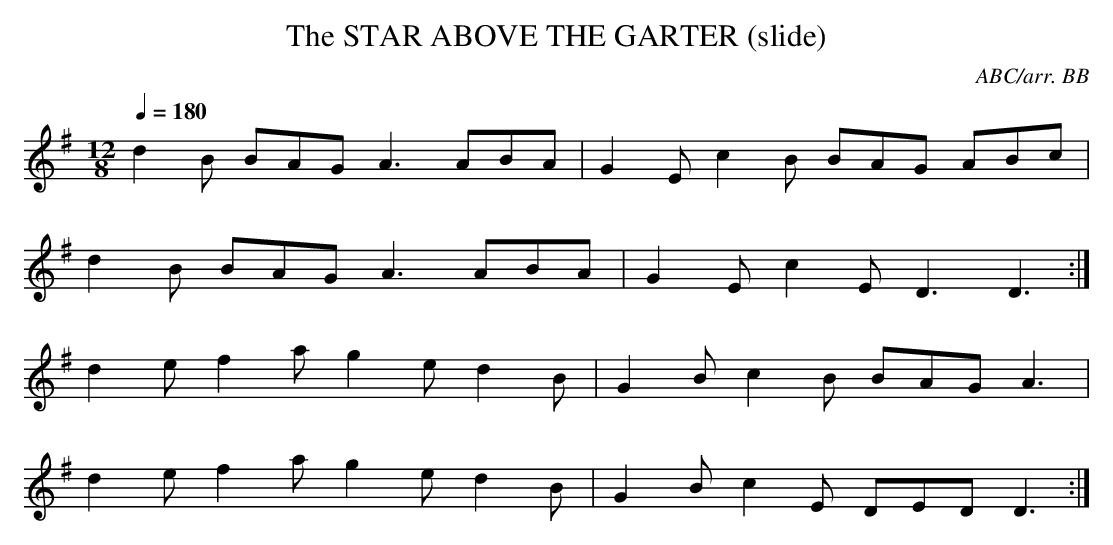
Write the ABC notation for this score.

X:1
T:STAR ABOVE THE GARTER (slide), The
C:ABC/arr. BB
M:12/8
Q:1/4=180
L:1/8
K:G
d2B BAG A3 ABA|G2E c2B BAG ABc|
d2B BAG A3 ABA|G2E c2E D3 D3 :|
d2e f2a g2e d2B|G2B c2B BAG A3|
d2e f2a g2e d2B|G2B c2E DED D3 :|
